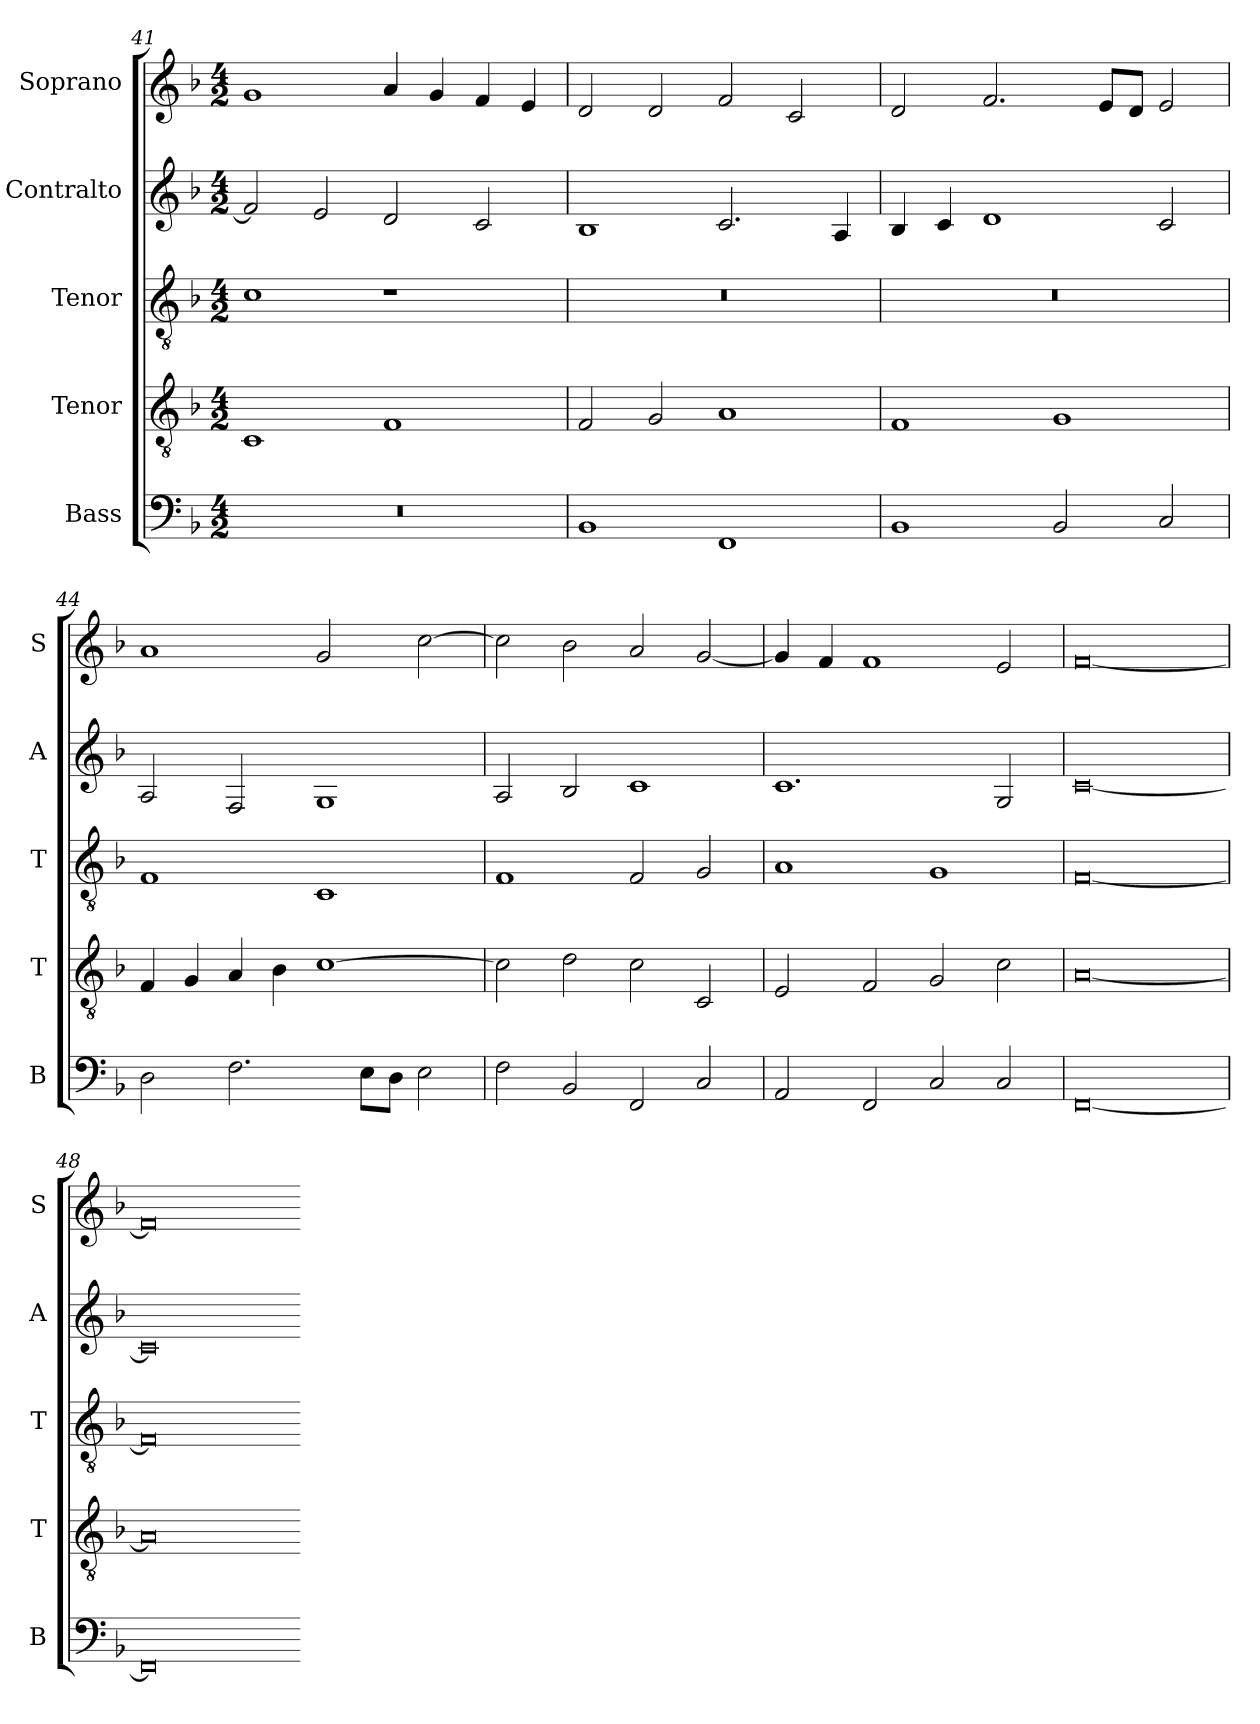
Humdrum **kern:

**kern	**kern	**kern	**kern	**kern
*part5	*part4	*part3	*part2	*part1
*staff5	*staff4	*staff3	*staff2	*staff1
*I"Bass	*I"Tenor	*I"Tenor	*I"Contralto	*I"Soprano
*I'B	*I'T	*I'T	*I'A	*I'S
*clefF4	*clefGv2	*clefGv2	*clefG2	*clefG2
*k[b-]	*k[b-]	*k[b-]	*k[b-]	*k[b-]
*F:ion	*F:ion	*F:ion	*F:ion	*F:ion
*M4/2	*M4/2	*M4/2	*M4/2	*M4/2
=41	=41	=41	=41	=41
0r	1C	1c	2f]	1g
.	.	.	2e	.
.	1F	1r	2d	4a
.	.	.	.	4g
.	.	.	2c	4f
.	.	.	.	4e
=42	=42	=42	=42	=42
1BB-	2F	0r	1B-	2d
.	2G	.	.	2d
1FF	1A	.	2.c	2f
.	.	.	.	2c
.	.	.	4A	.
=43	=43	=43	=43	=43
1BB-	1F	0r	4B-	2d
.	.	.	4c	.
.	.	.	1d	2.f
2BB-	1G	.	.	.
.	.	.	.	8e/L
.	.	.	.	8d/J
2C	.	.	2c	2e
=44	=44	=44	=44	=44
2D	4F	1F	2A	1a
.	4G	.	.	.
2.F	4A	.	2F	.
.	4B-	.	.	.
.	[1c	1C	1G	2g
8E\L	.	.	.	.
8D\J	.	.	.	.
2E	.	.	.	[2cc
=45	=45	=45	=45	=45
2F	2c]	1F	2A	2cc]
2BB-	2d	.	2B-	2b-
2FF	2c	2F	1c	2a
2C	2C	2G	.	[2g
=46	=46	=46	=46	=46
2AA	2E	1A	1.c	4g]
.	.	.	.	4f
2FF	2F	.	.	1f
2C	2G	1G	.	.
2C	2c	.	2G	2e
=47	=47	=47	=47	=47
[0FF	[0A	[0F	[0c	[0f
=48	=48	=48	=48	=48
0FF]	0A]	0F]	0c]	0f]
=-	=-	=-	=-	=-
*-	*-	*-	*-	*-
